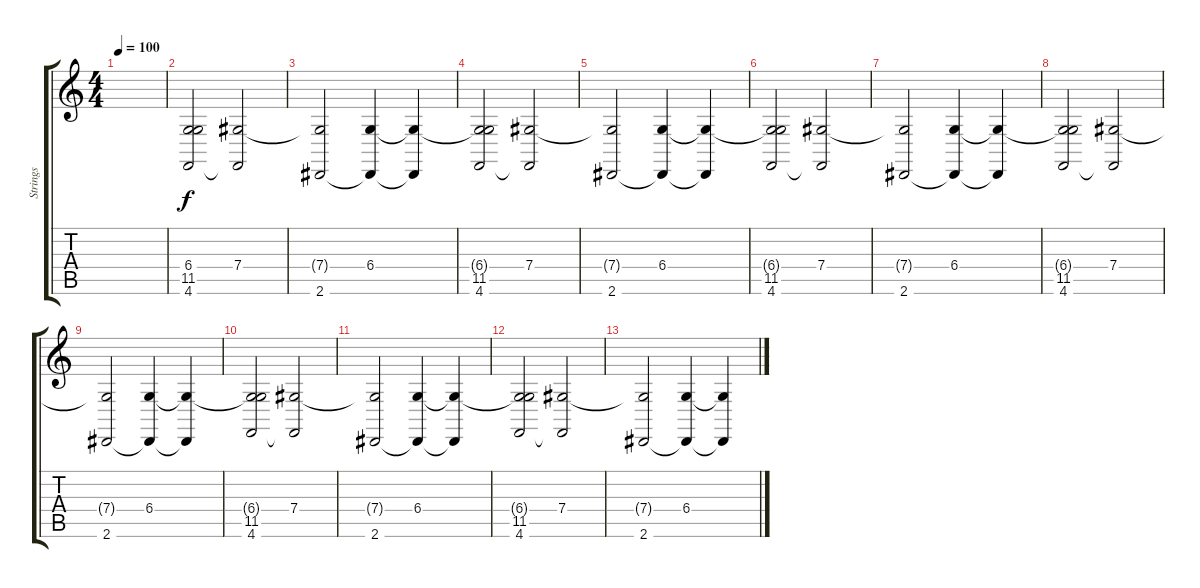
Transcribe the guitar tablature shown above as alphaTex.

\track ("Strings" "Strings") {instrument stringensemble1}
\staff {score tabs}
\tuning (Eb4 Bb3 Gb3 Db3 Ab2 Db2) {hide}
\ts (4 4)
\tempo 100
\clef g2
\ks c
|
(6.4 11.5 4.6).2 (7.4 4.6{t}).2 |
(7.4{t} 2.6).2 (6.4 2.6{t}).4 (6.4{t} 2.6{t}).4 |
(6.4{t} 11.5 4.6).2 (7.4 4.6{t}).2 |
(7.4{t} 2.6).2 (6.4 2.6{t}).4 (6.4{t} 2.6{t}).4 |
(6.4{t} 11.5 4.6).2 (7.4 4.6{t}).2 |
(7.4{t} 2.6).2 (6.4 2.6{t}).4 (6.4{t} 2.6{t}).4 |
(6.4{t} 11.5 4.6).2 (7.4 4.6{t}).2 |
(7.4{t} 2.6).2 (6.4 2.6{t}).4 (6.4{t} 2.6{t}).4 |
(6.4{t} 11.5 4.6).2 (7.4 4.6{t}).2 |
(7.4{t} 2.6).2 (6.4 2.6{t}).4 (6.4{t} 2.6{t}).4 |
(6.4{t} 11.5 4.6).2 (7.4 4.6{t}).2 |
(7.4{t} 2.6).2 (6.4 2.6{t}).4 (6.4{t} 2.6{t}).4
